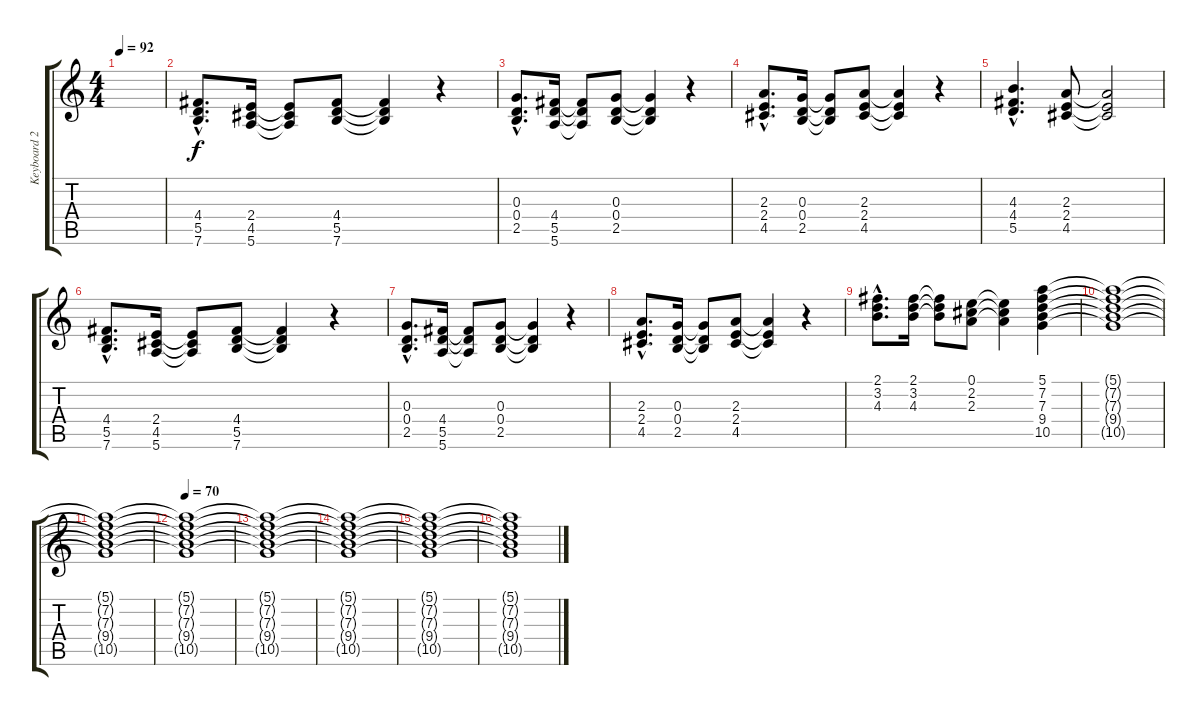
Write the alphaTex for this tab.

\track ("Keyboard 2" "Keyboard 2") {instrument acousticguitarnylon}
\staff {score tabs}
\tuning (E4 B3 G3 D3 A2 E2) {hide}
\ts (4 4)
\tempo 92
\clef g2
\ks c
|
(4.4{hac} 5.5{hac} 7.6{hac}).8{d instrument synthbrass1} (2.4 4.5 5.6).16 (2.4{t} 4.5{t} 5.6{t}).8 (4.4 5.5 7.6).8 (4.4{t} 5.5{t} 7.6{t}).4 r.4 |
(0.3{hac} 0.4{hac} 2.5{hac}).8{d} (4.4 5.5 5.6).16 (4.4{t} 5.5{t} 5.6{t}).8 (0.3 0.4 2.5).8 (0.3{t} 0.4{t} 2.5{t}).4 r.4 |
(2.3{hac} 2.4{hac} 4.5{hac}).8{d} (0.3 0.4 2.5).16 (0.3{t} 0.4{t} 2.5{t}).8 (2.3 2.4 4.5).8 (2.3{t} 2.4{t} 4.5{t}).4 r.4 |
(4.3{hac} 4.4{hac} 5.5{hac}).4{d} (2.3 2.4 4.5).8 (2.3{t} 2.4{t} 4.5{t}).2 |
(4.4{hac} 5.5{hac} 7.6{hac}).8{d} (2.4 4.5 5.6).16 (2.4{t} 4.5{t} 5.6{t}).8 (4.4 5.5 7.6).8 (4.4{t} 5.5{t} 7.6{t}).4 r.4 |
(0.3{hac} 0.4{hac} 2.5{hac}).8{d} (4.4 5.5 5.6).16 (4.4{t} 5.5{t} 5.6{t}).8 (0.3 0.4 2.5).8 (0.3{t} 0.4{t} 2.5{t}).4 r.4 |
(2.3{hac} 2.4{hac} 4.5{hac}).8{d} (0.3 0.4 2.5).16 (0.3{t} 0.4{t} 2.5{t}).8 (2.3 2.4 4.5).8 (2.3{t} 2.4{t} 4.5{t}).4 r.4 |
(2.1{hac} 3.2{hac} 4.3{hac}).8{d} (2.1 3.2 4.3).16 (2.1{t} 3.2{t} 4.3{t}).8 (0.1 2.2 2.3).8 (0.1{t} 2.2{t} 2.3{t}).4 (5.1 7.2 7.3 9.4 10.5).4{instrument synthstrings1} |
(5.1{t} 7.2{t} 7.3{t} 9.4{t} 10.5{t}).1 |
(5.1{t} 7.2{t} 7.3{t} 9.4{t} 10.5{t}).1 |
\tempo 70
(5.1{t} 7.2{t} 7.3{t} 9.4{t} 10.5{t}).1{volume 0} |
(5.1{t} 7.2{t} 7.3{t} 9.4{t} 10.5{t}).1 |
(5.1{t} 7.2{t} 7.3{t} 9.4{t} 10.5{t}).1 |
(5.1{t} 7.2{t} 7.3{t} 9.4{t} 10.5{t}).1 |
(5.1{t} 7.2{t} 7.3{t} 9.4{t} 10.5{t}).1
